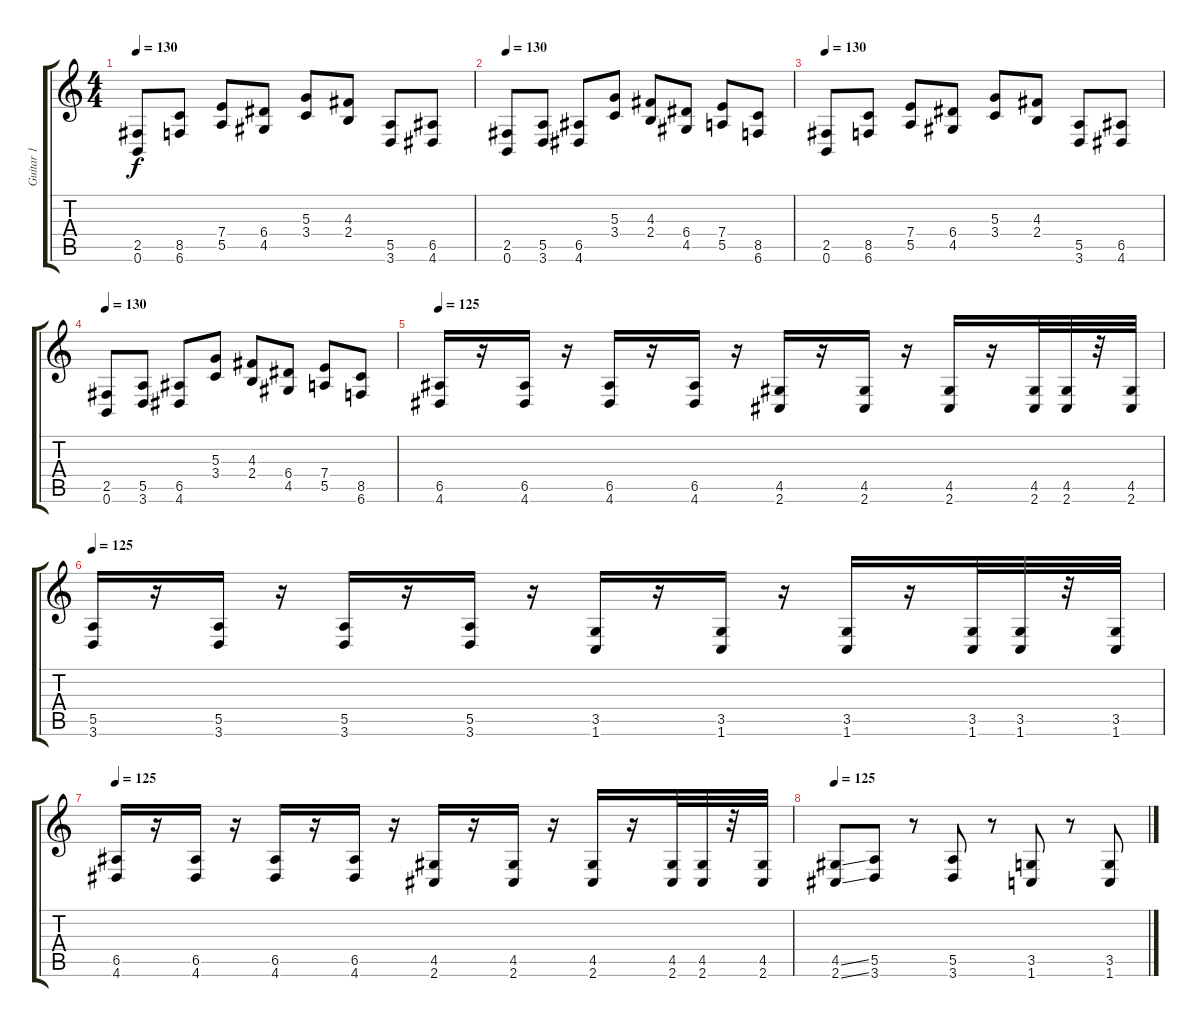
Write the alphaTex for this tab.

\track ("Guitar 1" "Guitar 1") {instrument distortionguitar}
\staff {score tabs}
\tuning (B3 Gb3 D3 A2 E2 B1) {hide}
\ts (4 4)
\tempo 130
\clef g2
\ks c
(2.5 0.6).8{dy f} (8.5 6.6).8 (7.4 5.5).8 (6.4 4.5).8 (5.3 3.4).8 (4.3 2.4).8 (5.5 3.6).8 (6.5 4.6).8 |
\tempo 130
(2.5 0.6).8 (5.5 3.6).8 (6.5 4.6).8 (5.3 3.4).8 (4.3 2.4).8 (6.4 4.5).8 (7.4 5.5).8 (8.5 6.6).8 |
\tempo 130
(2.5 0.6).8 (8.5 6.6).8 (7.4 5.5).8 (6.4 4.5).8 (5.3 3.4).8 (4.3 2.4).8 (5.5 3.6).8 (6.5 4.6).8 |
\tempo 130
(2.5 0.6).8 (5.5 3.6).8 (6.5 4.6).8 (5.3 3.4).8 (4.3 2.4).8 (6.4 4.5).8 (7.4 5.5).8 (8.5 6.6).8 |
\tempo 125
(6.5 4.6).16 r.16 (6.5 4.6).16 r.16 (6.5 4.6).16 r.16 (6.5 4.6).16 r.16 (4.5 2.6).16 r.16 (4.5 2.6).16 r.16 (4.5 2.6).16 r.16 (4.5 2.6).32 (4.5 2.6).32 r.32 (4.5 2.6).32 |
\tempo 125
(5.5 3.6).16 r.16 (5.5 3.6).16 r.16 (5.5 3.6).16 r.16 (5.5 3.6).16 r.16 (3.5 1.6).16 r.16 (3.5 1.6).16 r.16 (3.5 1.6).16 r.16 (3.5 1.6).32 (3.5 1.6).32 r.32 (3.5 1.6).32 |
\tempo 125
(6.5 4.6).16 r.16 (6.5 4.6).16 r.16 (6.5 4.6).16 r.16 (6.5 4.6).16 r.16 (4.5 2.6).16 r.16 (4.5 2.6).16 r.16 (4.5 2.6).16 r.16 (4.5 2.6).32 (4.5 2.6).32 r.32 (4.5 2.6).32 |
\tempo 125
(4.5{ss} 2.6{ss}).8 (5.5 3.6).8 r.8 (5.5 3.6).8 r.8 (3.5 1.6).8 r.8 (3.5 1.6).8
